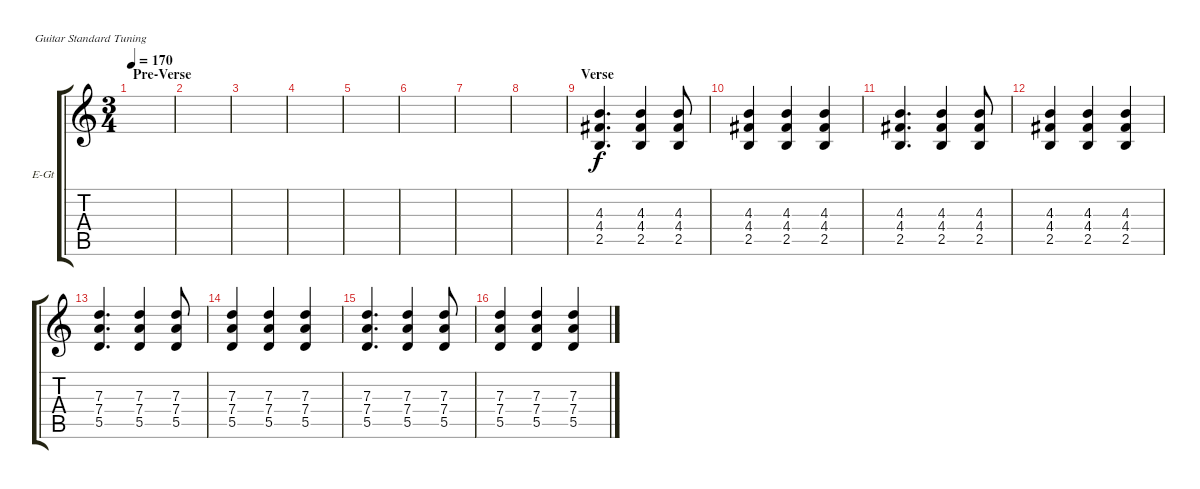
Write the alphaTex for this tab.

\defaultSystemsLayout 4
\bracketExtendMode groupsimilarinstruments
\firstSystemTrackNameOrientation horizontal
\otherSystemsTrackNameOrientation horizontal
\track ("First (Clean)" "E-Gt") {instrument electricguitarclean}
\staff {score tabs}
\tuning (E4 B3 G3 D3 A2 E2)
\ts (3 4)
\section ("" "Pre-Verse")
\tempo 170
\clef g2
\ks c
|
|
|
|
|
|
|
|
\section ("" "Verse")
(4.3 4.4 2.5).4{d} (4.3 4.4 2.5).4 (4.3 4.4 2.5).8 |
(4.3 4.4 2.5).4 (4.3 4.4 2.5).4 (4.3 4.4 2.5).4 |
(4.3 4.4 2.5).4{d} (4.3 4.4 2.5).4 (4.3 4.4 2.5).8 |
(4.3 4.4 2.5).4 (4.3 4.4 2.5).4 (4.3 4.4 2.5).4 |
(7.3 7.4 5.5).4{d} (7.3 7.4 5.5).4 (7.3 7.4 5.5).8 |
(7.3 7.4 5.5).4 (7.3 7.4 5.5).4 (7.3 7.4 5.5).4 |
(7.3 7.4 5.5).4{d} (7.3 7.4 5.5).4 (7.3 7.4 5.5).8 |
(7.3 7.4 5.5).4 (7.3 7.4 5.5).4 (7.3 7.4 5.5).4
